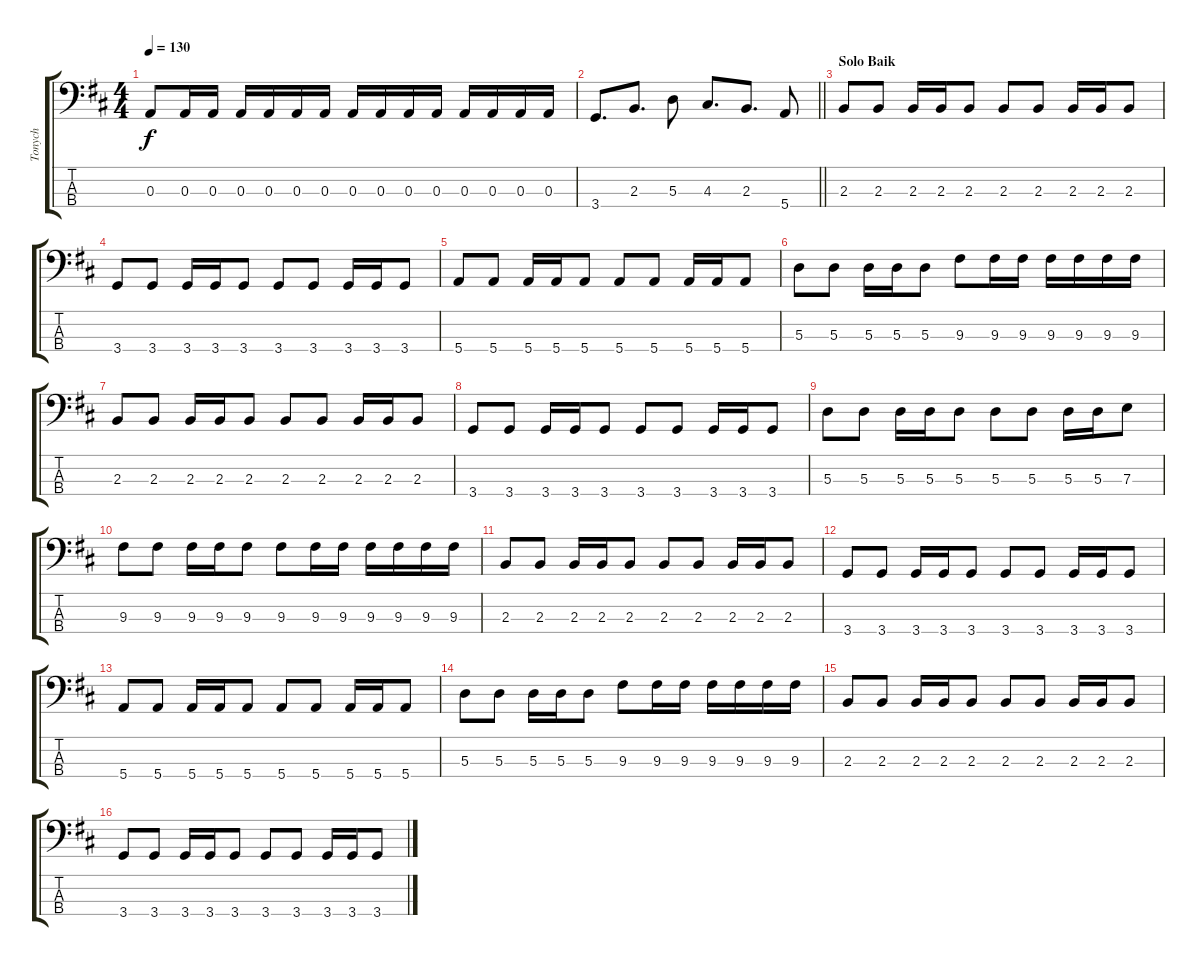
\track ("Tonych" "Tonych") {instrument electricbassfinger}
\staff {score tabs}
\tuning (G2 D2 A1 E1) {hide}
\ts (4 4)
\tempo 130
\clef f4
\ks bminor
0.3.8{dy f} 0.3.16 0.3.16 0.3.16 0.3.16 0.3.16 0.3.16 0.3.16 0.3.16 0.3.16 0.3.16 0.3.16 0.3.16 0.3.16 0.3.16 |
\barLineRight lightlight
3.4.8{d} 2.3.8{d} 5.3.8 4.3.8{d} 2.3.8{d} 5.4.8 |
\section ("" "Solo Baik")
2.3.8 2.3.8 2.3.16 2.3.16 2.3.8 2.3.8 2.3.8 2.3.16 2.3.16 2.3.8 |
3.4.8 3.4.8 3.4.16 3.4.16 3.4.8 3.4.8 3.4.8 3.4.16 3.4.16 3.4.8 |
5.4.8 5.4.8 5.4.16 5.4.16 5.4.8 5.4.8 5.4.8 5.4.16 5.4.16 5.4.8 |
5.3.8 5.3.8 5.3.16 5.3.16 5.3.8 9.3.8 9.3.16 9.3.16 9.3.16 9.3.16 9.3.16 9.3.16 |
2.3.8 2.3.8 2.3.16 2.3.16 2.3.8 2.3.8 2.3.8 2.3.16 2.3.16 2.3.8 |
3.4.8 3.4.8 3.4.16 3.4.16 3.4.8 3.4.8 3.4.8 3.4.16 3.4.16 3.4.8 |
5.3.8 5.3.8 5.3.16 5.3.16 5.3.8 5.3.8 5.3.8 5.3.16 5.3.16 7.3.8 |
9.3.8 9.3.8 9.3.16 9.3.16 9.3.8 9.3.8 9.3.16 9.3.16 9.3.16 9.3.16 9.3.16 9.3.16 |
2.3.8 2.3.8 2.3.16 2.3.16 2.3.8 2.3.8 2.3.8 2.3.16 2.3.16 2.3.8 |
3.4.8 3.4.8 3.4.16 3.4.16 3.4.8 3.4.8 3.4.8 3.4.16 3.4.16 3.4.8 |
5.4.8 5.4.8 5.4.16 5.4.16 5.4.8 5.4.8 5.4.8 5.4.16 5.4.16 5.4.8 |
5.3.8 5.3.8 5.3.16 5.3.16 5.3.8 9.3.8 9.3.16 9.3.16 9.3.16 9.3.16 9.3.16 9.3.16 |
2.3.8 2.3.8 2.3.16 2.3.16 2.3.8 2.3.8 2.3.8 2.3.16 2.3.16 2.3.8 |
3.4.8 3.4.8 3.4.16 3.4.16 3.4.8 3.4.8 3.4.8 3.4.16 3.4.16 3.4.8
